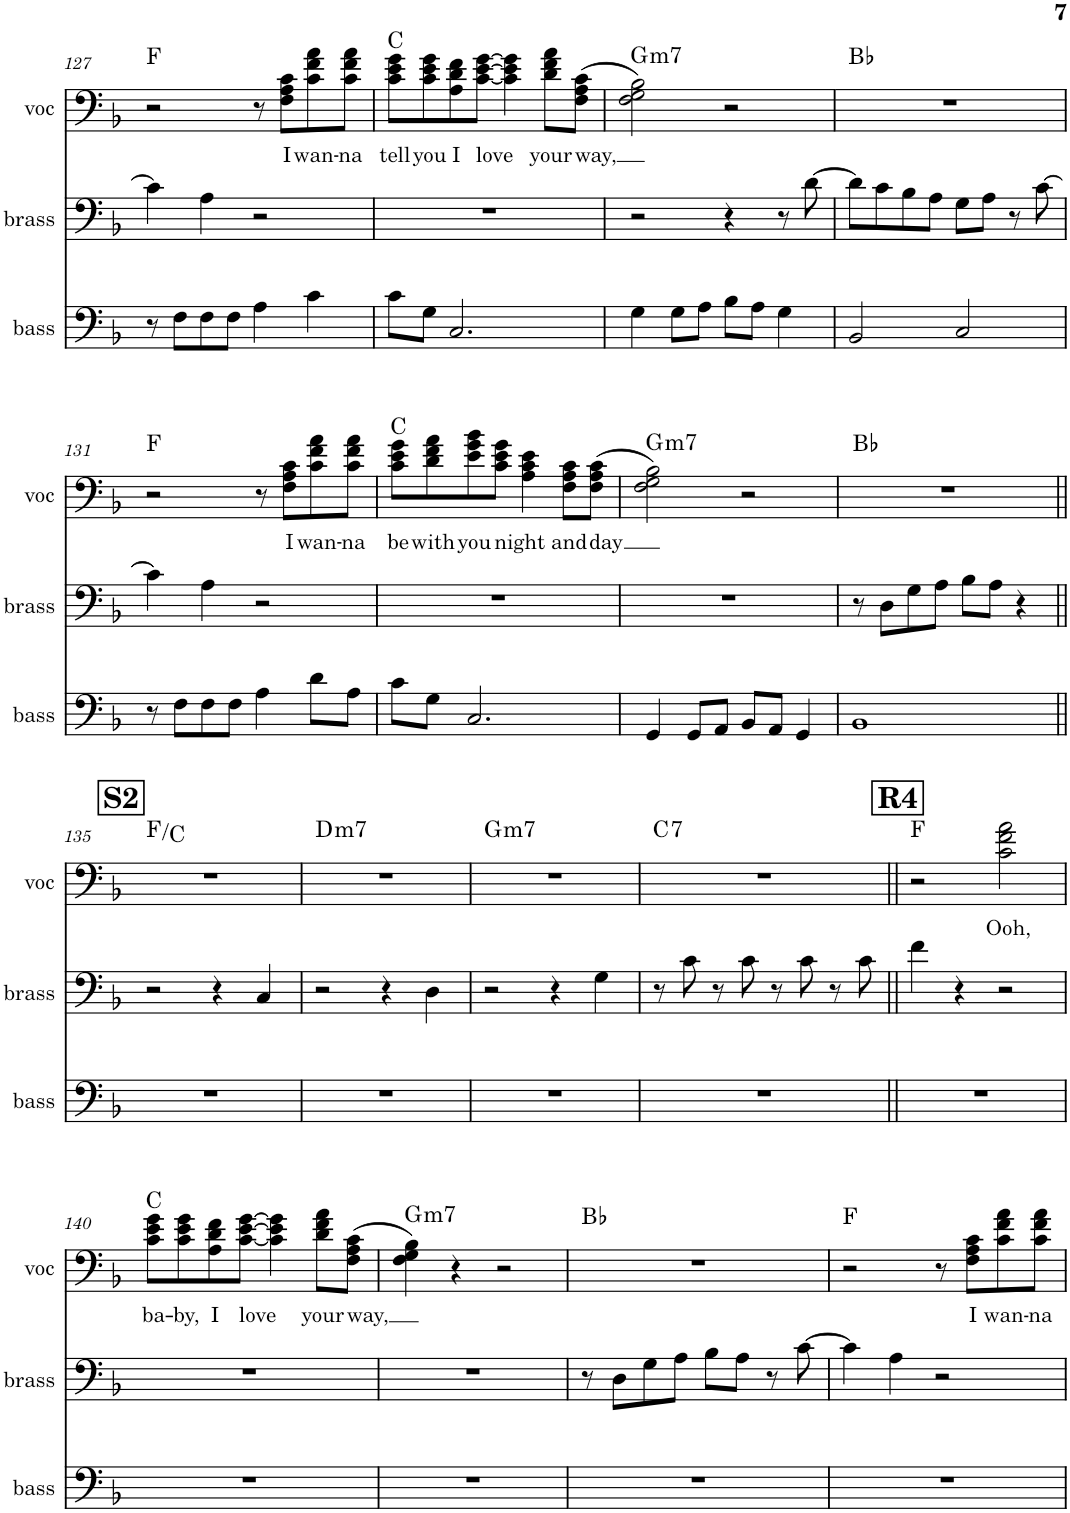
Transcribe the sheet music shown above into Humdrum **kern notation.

**kern	**kern	**kern	**text	**harte
*part3	*part2	*part1	*part1	*part1
*staff3	*staff2	*staff1	*staff1	*
*I"bass	*I"brass	*I"voc	*	*
*I'bass	*I'brass	*I'voc	*	*
!!LO:PB:g=z
*clefF4	*clefF4	*clefF4	*	*
*k[b-]	*k[b-]	*k[b-]	*	*
*M4/4	*M4/4	*M4/4	*	*
=127	=127	=127	=127	=127
8r	4c\]	2r	.	F:maj
8F\L	.	.	.	.
8F\	4A\	.	.	.
8F\J	.	.	.	.
4A\	2r	8r	.	.
!	!	!	!LO:LY:b	!
.	.	8F\ 8A\ 8c\L	I	.
!	!	!	!LO:LY:b	!
4c\	.	8c\ 8f\ 8a\	wan-	.
!	!	!	!LO:LY:b	!
.	.	8c\ 8f\ 8a\J	-na	.
=128	=128	=128	=128	=128
!	!	!	!LO:LY:b	!
8c\L	1r	8c\ 8e\ 8g\L	tell	C:maj
!	!	!	!LO:LY:b	!
8G\J	.	8c\ 8e\ 8g\	you	.
!	!	!	!LO:LY:b	!
2.C/	.	8A\ 8d\ 8f\	I	.
!	!	!	!LO:LY:b	!
.	.	[8c\ [8e\ [8g\J	love	.
.	.	4c\] 4e\] 4g\]	.	.
!	!	!	!LO:LY:b	!
.	.	8d\ 8f\ 8a\L	your	.
!	!	!	!LO:LY:b	!
.	.	(8F\ 8A\ 8c\J	way,	.
=129	=129	=129	=129	=129
!	!	!	!	!LO:H:kt=m7
4G\	2r	2F\ 2G\ 2B-\)	.	G:min7
8G\L	.	.	.	.
8A\J	.	.	.	.
8B-\L	4r	2r	.	.
8A\J	.	.	.	.
4G\	8r	.	.	.
.	[8d\	.	.	.
=130	=130	=130	=130	=130
2BB-/	8d\L]	1r	.	Bb:maj
.	8c\	.	.	.
.	8B-\	.	.	.
.	8A\J	.	.	.
2C/	8G\L	.	.	.
.	8A\J	.	.	.
.	8r	.	.	.
.	[8c\	.	.	.
!!LO:LB:g=z
=131	=131	=131	=131	=131
8r	4c\]	2r	.	F:maj
8F\L	.	.	.	.
8F\	4A\	.	.	.
8F\J	.	.	.	.
4A\	2r	8r	.	.
!	!	!	!LO:LY:b	!
.	.	8F\ 8A\ 8c\L	I	.
!	!	!	!LO:LY:b	!
8d\L	.	8c\ 8f\ 8a\	wan-	.
!	!	!	!LO:LY:b	!
8A\J	.	8c\ 8f\ 8a\J	-na	.
=132	=132	=132	=132	=132
!	!	!	!LO:LY:b	!
8c\L	1r	8c\ 8e\ 8g\L	be	C:maj
!	!	!	!LO:LY:b	!
8G\J	.	8d\ 8f\ 8a\	with	.
!	!	!	!LO:LY:b	!
2.C/	.	8e\ 8g\ 8b-\	you	.
!	!	!	!LO:LY:b	!
.	.	8c\ 8e\ 8g\J	night	.
.	.	4A\ 4c\ 4e\	.	.
!	!	!	!LO:LY:b	!
.	.	8F\ 8A\ 8c\L	and	.
!	!	!	!LO:LY:b	!
.	.	(8F\ 8A\ 8c\J	day	.
=133	=133	=133	=133	=133
!	!	!	!	!LO:H:kt=m7
4GG/	1r	2F\ 2G\ 2B-\)	.	G:min7
8GG/L	.	.	.	.
8AA/J	.	.	.	.
8BB-/L	.	2r	.	.
8AA/J	.	.	.	.
4GG/	.	.	.	.
=134	=134	=134	=134	=134
1BB-	8r	1r	.	Bb:maj
.	8D\L	.	.	.
.	8G\	.	.	.
.	8A\J	.	.	.
.	8B-\L	.	.	.
.	8A\J	.	.	.
.	4r	.	.	.
!!LO:LB:g=z
!!LO:REH:place=s1:a:B:cj:fs=14:t=S2
=135||	=135||	=135||	=135||	=135||
1r	2r	1r	.	F:maj/5
.	4r	.	.	.
.	4C/	.	.	.
=136	=136	=136	=136	=136
!	!	!	!	!LO:H:kt=m7
1r	2r	1r	.	D:min7
.	4r	.	.	.
.	4D\	.	.	.
=137	=137	=137	=137	=137
!	!	!	!	!LO:H:kt=m7
1r	2r	1r	.	G:min7
.	4r	.	.	.
.	4G\	.	.	.
=138	=138	=138	=138	=138
!	!	!	!	!LO:H:kt=7
1r	8r	1r	.	C:7
.	8c\	.	.	.
.	8r	.	.	.
.	8c\	.	.	.
.	8r	.	.	.
.	8c\	.	.	.
.	8r	.	.	.
.	8c\	.	.	.
!!LO:REH:place=s1:a:B:cj:fs=14:t=R4
=139||	=139||	=139||	=139||	=139||
1r	4f\	2r	.	F:maj
.	4r	.	.	.
!	!	!	!LO:LY:b	!
.	2r	2c\ 2f\ 2a\	Ooh,	.
!!LO:LB:g=z
=140	=140	=140	=140	=140
!	!	!	!LO:LY:b	!
1r	1r	8c\ 8e\ 8g\L	ba-	C:maj
!	!	!	!LO:LY:b	!
.	.	8c\ 8e\ 8g\	-by,	.
!	!	!	!LO:LY:b	!
.	.	8A\ 8d\ 8f\	I	.
!	!	!	!LO:LY:b	!
.	.	[8c\ [8e\ [8g\J	love	.
.	.	4c\] 4e\] 4g\]	.	.
!	!	!	!LO:LY:b	!
.	.	8d\ 8f\ 8a\L	your	.
!	!	!	!LO:LY:b	!
.	.	(8F\ 8A\ 8c\J	way,	.
=141	=141	=141	=141	=141
!	!	!	!	!LO:H:kt=m7
1r	1r	4F\ 4G\ 4B-\)	.	G:min7
.	.	4r	.	.
.	.	2r	.	.
=142	=142	=142	=142	=142
1r	8r	1r	.	Bb:maj
.	8D\L	.	.	.
.	8G\	.	.	.
.	8A\J	.	.	.
.	8B-\L	.	.	.
.	8A\J	.	.	.
.	8r	.	.	.
.	[8c\	.	.	.
=143	=143	=143	=143	=143
1r	4c\]	2r	.	F:maj
.	4A\	.	.	.
.	2r	8r	.	.
!	!	!	!LO:LY:b	!
.	.	8F\ 8A\ 8c\L	I	.
!	!	!	!LO:LY:b	!
.	.	8c\ 8f\ 8a\	wan-	.
!	!	!	!LO:LY:b	!
.	.	8c\ 8f\ 8a\J	-na	.
=	=	=	=	=
*-	*-	*-	*-	*-
